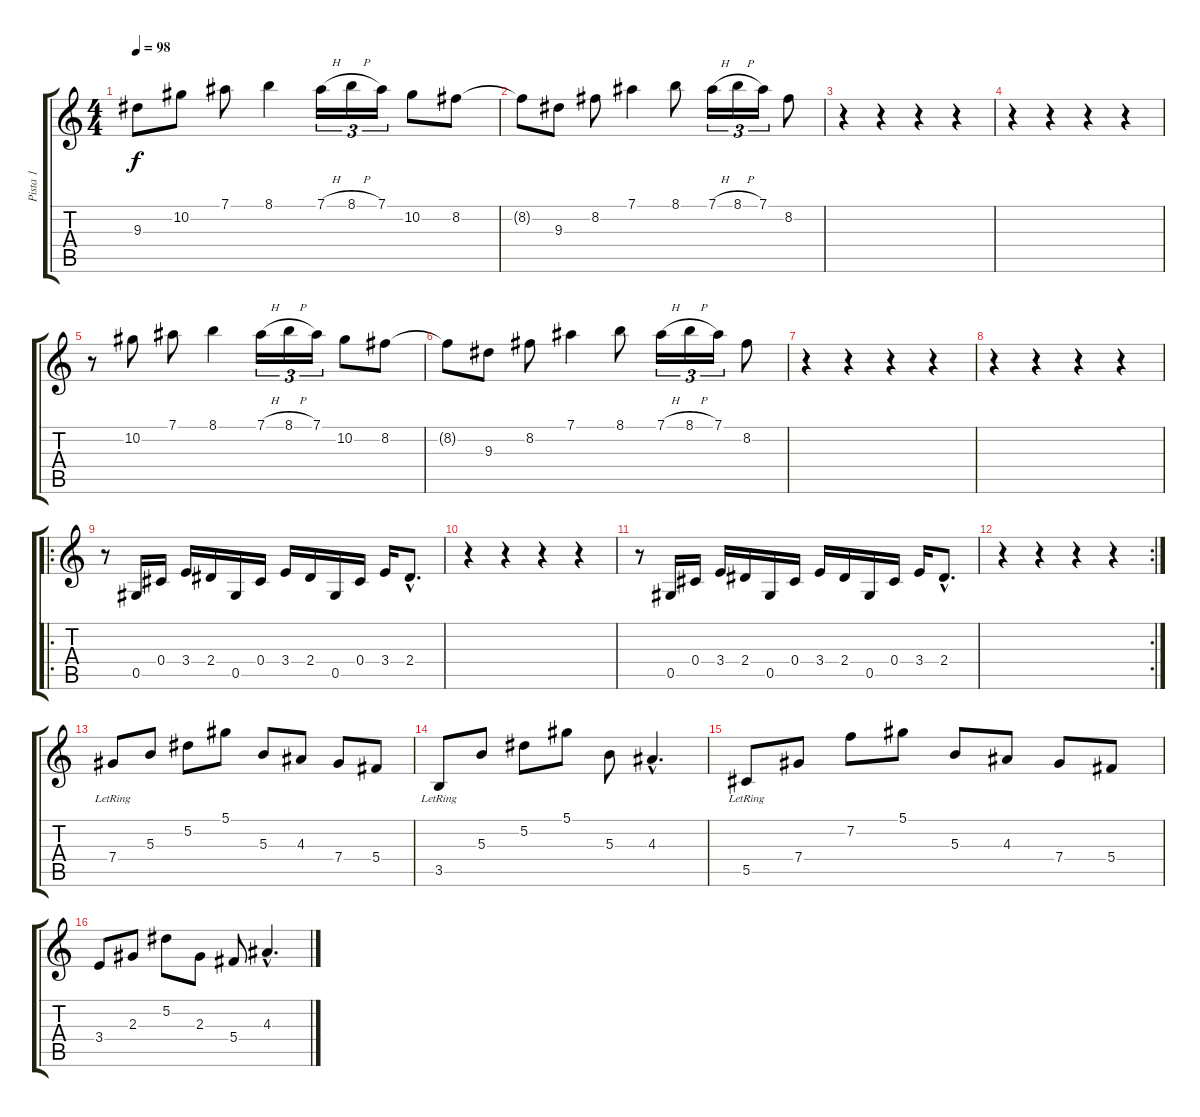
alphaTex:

\track ("Pista 1" "Pista 1") {instrument acousticguitarsteel}
\staff {score tabs}
\tuning (Eb4 Bb3 Gb3 Db3 Ab2 Eb2) {hide}
\ts (4 4)
\tempo 98
\clef g2
\ks c
9.3.8{dy f} 10.2.8 7.1.8 8.1.4 7.1{h}.16{tu (3 2)} 8.1{h}.16{tu (3 2)} 7.1.16{tu (3 2)} 10.2.8 8.2.8 |
8.2{t}.8 9.3.8 8.2.8 7.1.4 8.1.8 7.1{h}.16{tu (3 2)} 8.1{h}.16{tu (3 2)} 7.1.16{tu (3 2)} 8.2.8 |
r.4 r.4 r.4 r.4 |
r.4 r.4 r.4 r.4 |
r.8 10.2.8 7.1.8 8.1.4 7.1{h}.16{tu (3 2)} 8.1{h}.16{tu (3 2)} 7.1.16{tu (3 2)} 10.2.8 8.2.8 |
8.2{t}.8 9.3.8 8.2.8 7.1.4 8.1.8 7.1{h}.16{tu (3 2)} 8.1{h}.16{tu (3 2)} 7.1.16{tu (3 2)} 8.2.8 |
r.4 r.4 r.4 r.4 |
r.4 r.4 r.4 r.4 |
\ro
r.8 0.5.16 0.4.16 3.4.16 2.4.16 0.5.16 0.4.16 3.4.16 2.4.16 0.5.16 0.4.16 3.4.16 2.4{hac}.8{d} |
r.4 r.4 r.4 r.4 |
r.8 0.5.16 0.4.16 3.4.16 2.4.16 0.5.16 0.4.16 3.4.16 2.4.16 0.5.16 0.4.16 3.4.16 2.4{hac}.8{d} |
\rc 2
r.4 r.4 r.4 r.4 |
7.4{lr}.8 5.3.8 5.2.8 5.1.8 5.3.8 4.3.8 7.4.8 5.4.8 |
3.5{lr}.8 5.3.8 5.2.8 5.1.8 5.3.8 4.3{hac}.4{d} |
5.5{lr}.8 7.4.8 7.2.8 5.1.8 5.3.8 4.3.8 7.4.8 5.4.8 |
3.4.8 2.3.8 5.2.8 2.3.8 5.4.8 4.3{hac}.4{d}
